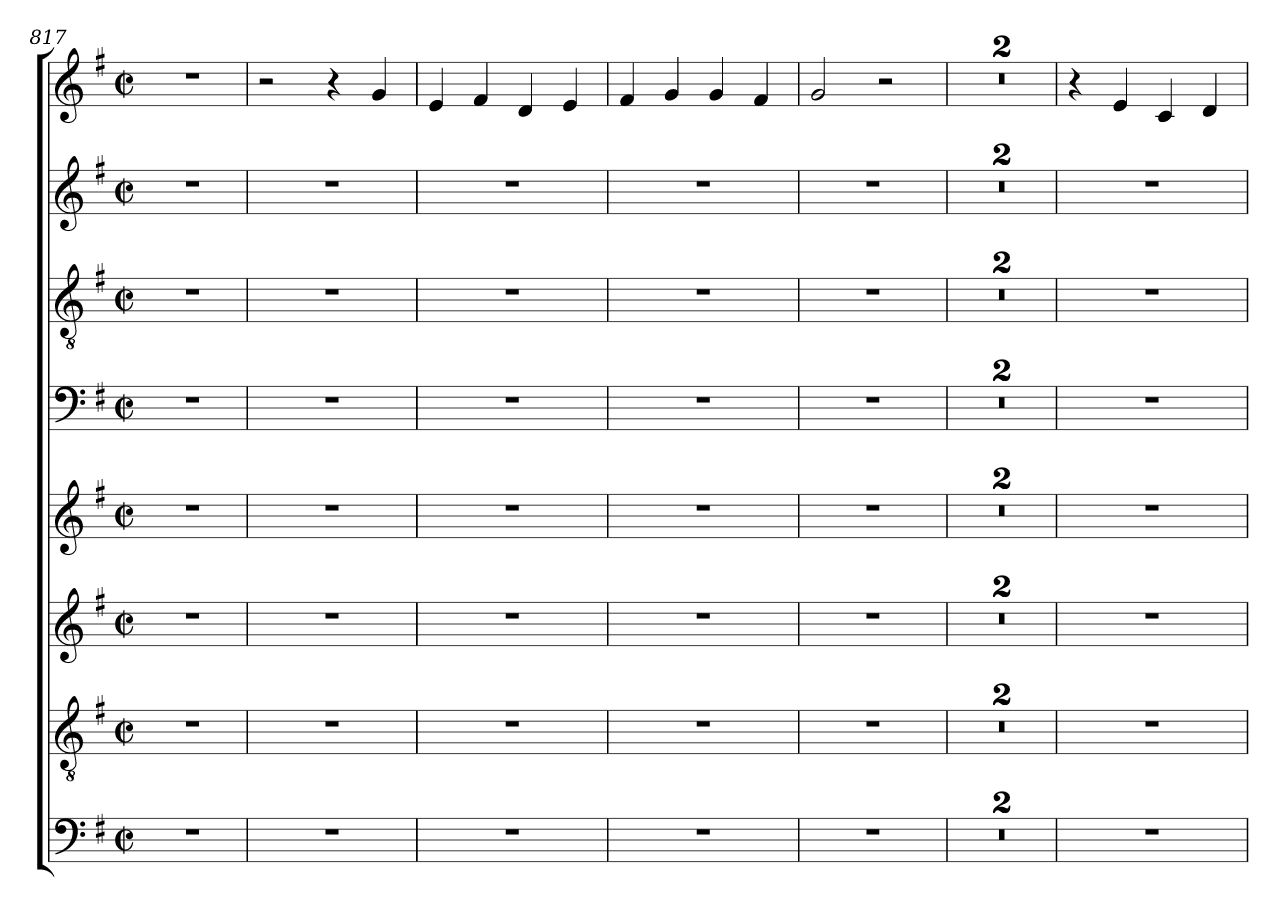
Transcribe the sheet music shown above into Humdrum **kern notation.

**kern	**kern	**kern	**kern	**kern	**kern	**kern	**kern
*part8	*part7	*part6	*part5	*part4	*part3	*part2	*part1
*staff8	*staff7	*staff6	*staff5	*staff4	*staff3	*staff2	*staff1
*clefF4	*clefGv2	*clefG2	*clefG2	*clefF4	*clefGv2	*clefG2	*clefG2
*k[f#]	*k[f#]	*k[f#]	*k[f#]	*k[f#]	*k[f#]	*k[f#]	*k[f#]
*G:	*G:	*G:	*G:	*G:	*G:	*G:	*G:
*M2/2	*M2/2	*M2/2	*M2/2	*M2/2	*M2/2	*M2/2	*M2/2
*met(c|)	*met(c|)	*met(c|)	*met(c|)	*met(c|)	*met(c|)	*met(c|)	*met(c|)
=817	=817	=817	=817	=817	=817	=817	=817
1r	1r	1r	1r	1r	1r	1r	1r
=818	=818	=818	=818	=818	=818	=818	=818
1r	1r	1r	1r	1r	1r	1r	2r
.	.	.	.	.	.	.	4r
.	.	.	.	.	.	.	4g/
!!LO:LB:g=z
=819	=819	=819	=819	=819	=819	=819	=819
1r	1r	1r	1r	1r	1r	1r	4e/
.	.	.	.	.	.	.	4f#/
.	.	.	.	.	.	.	4d/
.	.	.	.	.	.	.	4e/
=820	=820	=820	=820	=820	=820	=820	=820
1r	1r	1r	1r	1r	1r	1r	4f#/
.	.	.	.	.	.	.	4g/
.	.	.	.	.	.	.	4g/
.	.	.	.	.	.	.	4f#/
=821	=821	=821	=821	=821	=821	=821	=821
1r	1r	1r	1r	1r	1r	1r	2g/
.	.	.	.	.	.	.	2r
=822	=822	=822	=822	=822	=822	=822	=822
1r	1r	1r	1r	1r	1r	1r	1r
=823	=823	=823	=823	=823	=823	=823	=823
1r	1r	1r	1r	1r	1r	1r	1r
=824	=824	=824	=824	=824	=824	=824	=824
1r	1r	1r	1r	1r	1r	1r	4r
.	.	.	.	.	.	.	4e/
.	.	.	.	.	.	.	4c/
.	.	.	.	.	.	.	4d/
=	=	=	=	=	=	=	=
*-	*-	*-	*-	*-	*-	*-	*-
